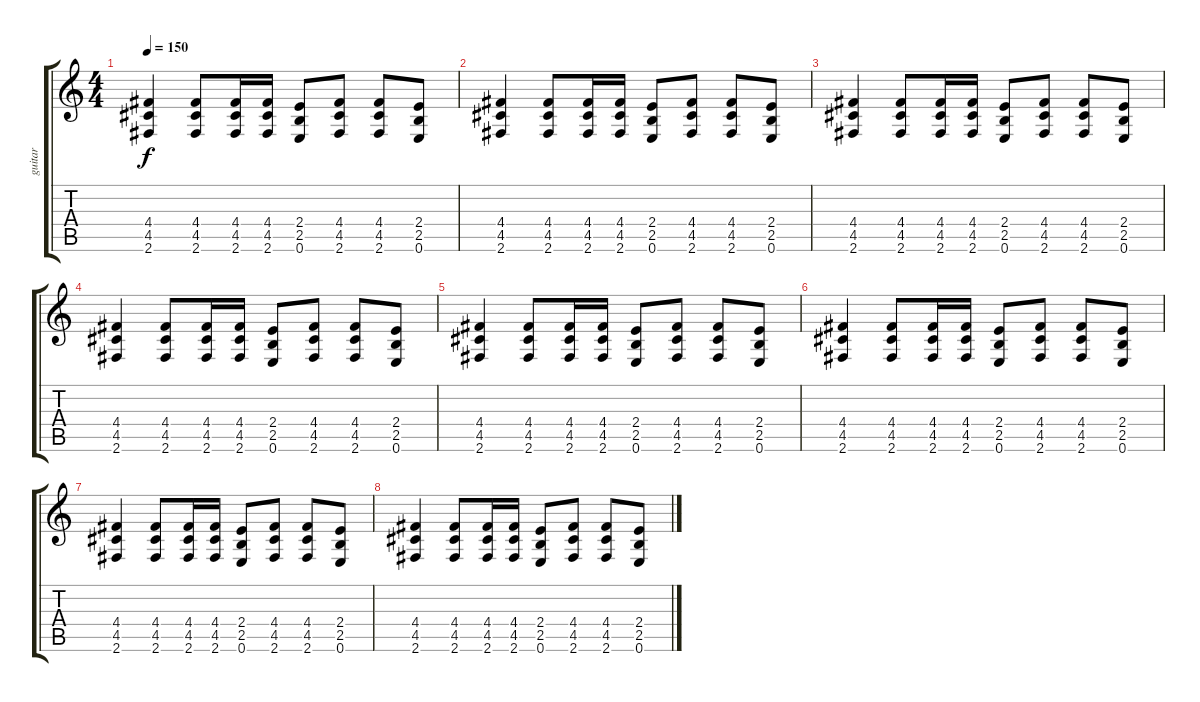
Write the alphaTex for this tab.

\track ("guitar" "guitar") {instrument distortionguitar}
\staff {score tabs}
\tuning (E4 B3 G3 D3 A2 E2) {hide}
\ts (4 4)
\tempo 150
\clef g2
\ks c
(4.4 4.5 2.6).4{dy f instrument distortionguitar} (4.4 4.5 2.6).8 (4.4 4.5 2.6).16 (4.4 4.5 2.6).16 (2.4 2.5 0.6).8 (4.4 4.5 2.6).8 (4.4 4.5 2.6).8 (2.4 2.5 0.6).8 |
(4.4 4.5 2.6).4 (4.4 4.5 2.6).8 (4.4 4.5 2.6).16 (4.4 4.5 2.6).16 (2.4 2.5 0.6).8 (4.4 4.5 2.6).8 (4.4 4.5 2.6).8 (2.4 2.5 0.6).8 |
(4.4 4.5 2.6).4 (4.4 4.5 2.6).8 (4.4 4.5 2.6).16 (4.4 4.5 2.6).16 (2.4 2.5 0.6).8 (4.4 4.5 2.6).8 (4.4 4.5 2.6).8 (2.4 2.5 0.6).8 |
(4.4 4.5 2.6).4 (4.4 4.5 2.6).8 (4.4 4.5 2.6).16 (4.4 4.5 2.6).16 (2.4 2.5 0.6).8 (4.4 4.5 2.6).8 (4.4 4.5 2.6).8 (2.4 2.5 0.6).8 |
(4.4 4.5 2.6).4 (4.4 4.5 2.6).8 (4.4 4.5 2.6).16 (4.4 4.5 2.6).16 (2.4 2.5 0.6).8 (4.4 4.5 2.6).8 (4.4 4.5 2.6).8 (2.4 2.5 0.6).8 |
(4.4 4.5 2.6).4 (4.4 4.5 2.6).8 (4.4 4.5 2.6).16 (4.4 4.5 2.6).16 (2.4 2.5 0.6).8 (4.4 4.5 2.6).8 (4.4 4.5 2.6).8 (2.4 2.5 0.6).8 |
(4.4 4.5 2.6).4 (4.4 4.5 2.6).8 (4.4 4.5 2.6).16 (4.4 4.5 2.6).16 (2.4 2.5 0.6).8 (4.4 4.5 2.6).8 (4.4 4.5 2.6).8 (2.4 2.5 0.6).8 |
(4.4 4.5 2.6).4 (4.4 4.5 2.6).8 (4.4 4.5 2.6).16 (4.4 4.5 2.6).16 (2.4 2.5 0.6).8 (4.4 4.5 2.6).8 (4.4 4.5 2.6).8 (2.4 2.5 0.6).8
